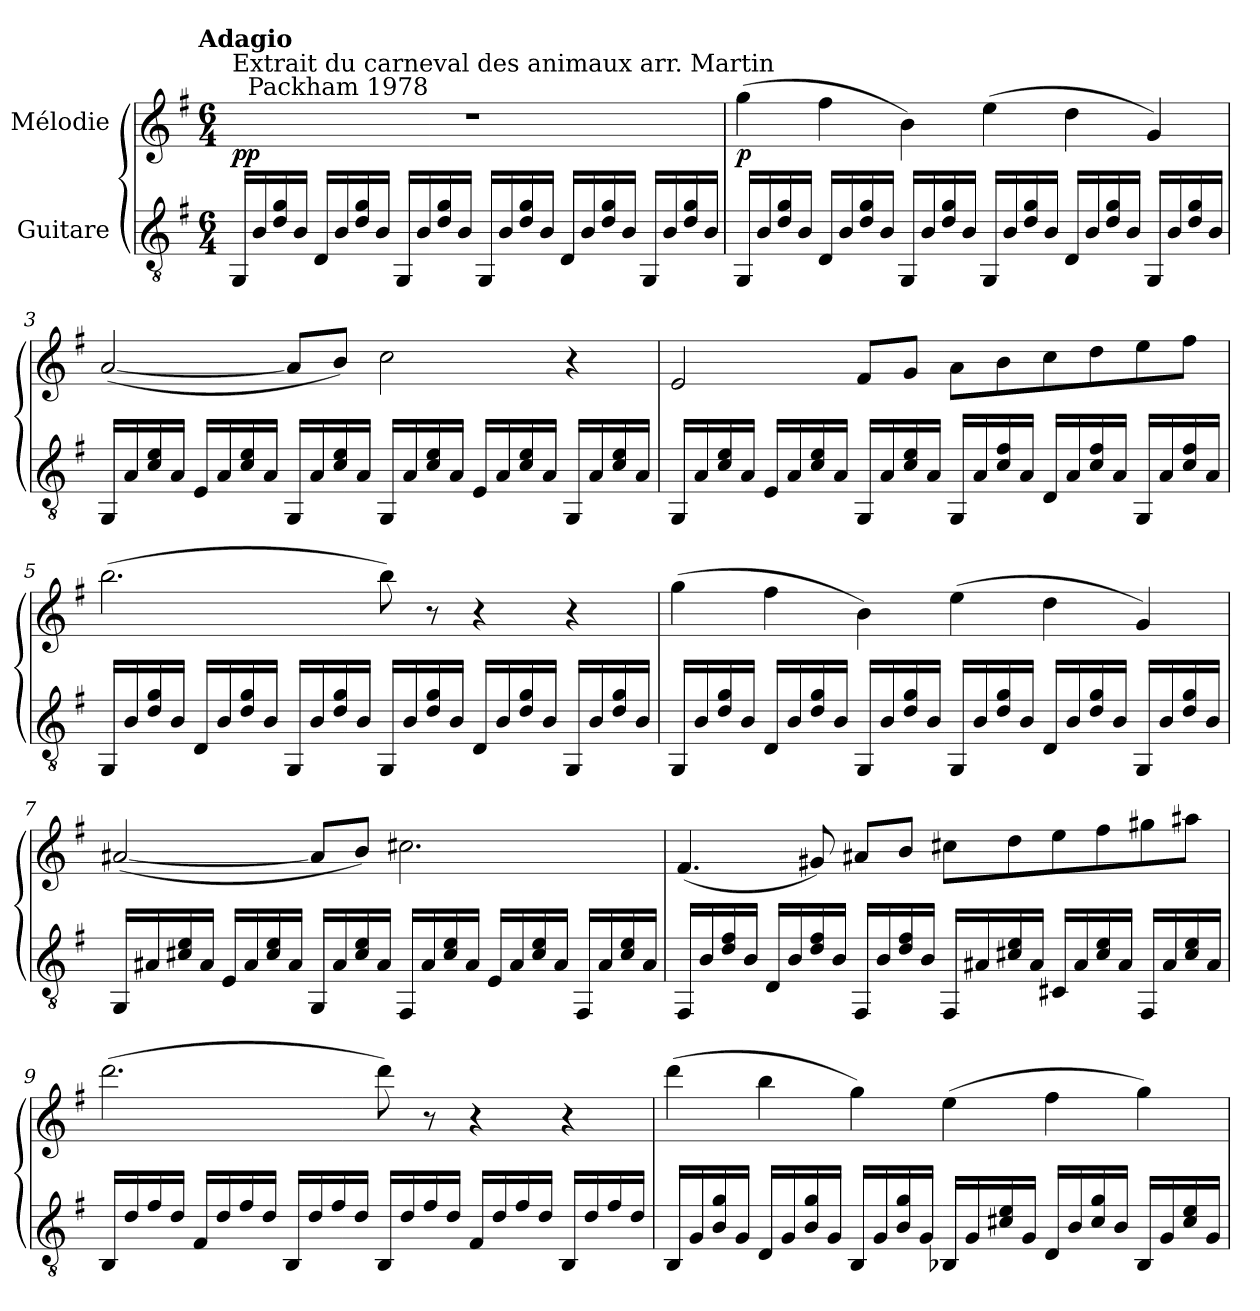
**kern	**kern	**dynam
*part2	*part1	*part1
*staff2	*staff1	*staff1
*I"Guitare	*I"Mélodie	*
*clefGv2	*clefG2	*
*k[f#]	*k[f#]	*
*G:	*G:	*
!!LO:TX:omd:t=Adagio
*M6/4	*M6/4	*
*MM56	*MM56	*
=1	=1	=1
!	!LO:TX:a:t=Extrait du carneval des animaux arr. Martin\n                Packham 1978	!
!	!LO:N:vis=1	!LO:DY:b
16GG/LL	1.r	pp
16B/	.	.
16d/ 16g/	.	.
16B/JJ	.	.
16D/LL	.	.
16B/	.	.
16d/ 16g/	.	.
16B/JJ	.	.
16GG/LL	.	.
16B/	.	.
16d/ 16g/	.	.
16B/JJ	.	.
16GG/LL	.	.
16B/	.	.
16d/ 16g/	.	.
16B/JJ	.	.
16D/LL	.	.
16B/	.	.
16d/ 16g/	.	.
16B/JJ	.	.
16GG/LL	.	.
16B/	.	.
16d/ 16g/	.	.
16B/JJ	.	.
=2	=2	=2
!	!	!LO:DY:b
16GG/LL	(>4gg	p
16B/	.	.
16d/ 16g/	.	.
16B/JJ	.	.
16D/LL	4ff#	.
16B/	.	.
16d/ 16g/	.	.
16B/JJ	.	.
16GG/LL	4b)	.
16B/	.	.
16d/ 16g/	.	.
16B/JJ	.	.
16GG/LL	(>4ee	.
16B/	.	.
16d/ 16g/	.	.
16B/JJ	.	.
16D/LL	4dd	.
16B/	.	.
16d/ 16g/	.	.
16B/JJ	.	.
16GG/LL	4g)	.
16B/	.	.
16d/ 16g/	.	.
16B/JJ	.	.
=3	=3	=3
16GG/LL	(<[2a	.
16A/	.	.
16c/ 16e/	.	.
16A/JJ	.	.
16E/LL	.	.
16A/	.	.
16c/ 16e/	.	.
16A/JJ	.	.
16GG/LL	8aL]	.
16A/	.	.
16c/ 16e/	8bJ)	.
16A/JJ	.	.
16GG/LL	2cc	.
16A/	.	.
16c/ 16e/	.	.
16A/JJ	.	.
16E/LL	.	.
16A/	.	.
16c/ 16e/	.	.
16A/JJ	.	.
16GG/LL	4r	.
16A/	.	.
16c/ 16e/	.	.
16A/JJ	.	.
!!LO:LB:g=z
=4	=4	=4
16GG/LL	2e	.
16A/	.	.
16c/ 16e/	.	.
16A/JJ	.	.
16E/LL	.	.
16A/	.	.
16c/ 16e/	.	.
16A/JJ	.	.
16GG/LL	8f#L	.
16A/	.	.
16c/ 16e/	8gJ	.
16A/JJ	.	.
16GG/LL	8aL	.
16A/	.	.
16c/ 16f#/	8b	.
16A/JJ	.	.
16D/LL	8cc	.
16A/	.	.
16c/ 16f#/	8dd	.
16A/JJ	.	.
16GG/LL	8ee	.
16A/	.	.
16c/ 16f#/	8ff#J	.
16A/JJ	.	.
=5	=5	=5
16GG/LL	(>2.bb	.
16B/	.	.
16d/ 16g/	.	.
16B/JJ	.	.
16D/LL	.	.
16B/	.	.
16d/ 16g/	.	.
16B/JJ	.	.
16GG/LL	.	.
16B/	.	.
16d/ 16g/	.	.
16B/JJ	.	.
16GG/LL	8bb)	.
16B/	.	.
16d/ 16g/	8r	.
16B/JJ	.	.
16D/LL	4r	.
16B/	.	.
16d/ 16g/	.	.
16B/JJ	.	.
16GG/LL	4r	.
16B/	.	.
16d/ 16g/	.	.
16B/JJ	.	.
=6	=6	=6
16GG/LL	(>4gg	.
16B/	.	.
16d/ 16g/	.	.
16B/JJ	.	.
16D/LL	4ff#	.
16B/	.	.
16d/ 16g/	.	.
16B/JJ	.	.
16GG/LL	4b)	.
16B/	.	.
16d/ 16g/	.	.
16B/JJ	.	.
16GG/LL	(>4ee	.
16B/	.	.
16d/ 16g/	.	.
16B/JJ	.	.
16D/LL	4dd	.
16B/	.	.
16d/ 16g/	.	.
16B/JJ	.	.
16GG/LL	4g)	.
16B/	.	.
16d/ 16g/	.	.
16B/JJ	.	.
!!LO:LB:g=z
=7	=7	=7
16GGLL	(<[2a#X	.
16A#X	.	.
16c#X 16e	.	.
16A#JJ	.	.
16ELL	.	.
16A#	.	.
16c# 16e	.	.
16A#JJ	.	.
16GGLL	8a#L]	.
16A#	.	.
16c# 16e	8bJ)	.
16A#JJ	.	.
16FF#LL	2.cc#X	.
16A#	.	.
16c# 16e	.	.
16A#JJ	.	.
16ELL	.	.
16A#	.	.
16c# 16e	.	.
16A#JJ	.	.
16FF#LL	.	.
16A#	.	.
16c# 16e	.	.
16A#JJ	.	.
=8	=8	=8
16FF#LL	(<4.f#	.
16B	.	.
16d 16f#	.	.
16BJJ	.	.
16DLL	.	.
16B	.	.
16d 16f#	8g#X)	.
16BJJ	.	.
16FF#LL	8a#XL	.
16B	.	.
16d 16f#	8bJ	.
16BJJ	.	.
16FF#LL	8cc#XL	.
16A#X	.	.
16c#X 16e	8dd	.
16A#JJ	.	.
16C#XLL	8ee	.
16A#	.	.
16c# 16e	8ff#	.
16A#JJ	.	.
16FF#LL	8gg#X	.
16A#	.	.
16c# 16e	8aa#XJ	.
16A#JJ	.	.
=9	=9	=9
16BB/LL	(>2.ddd	.
16d/	.	.
16f#/	.	.
16d/JJ	.	.
16F#/LL	.	.
16d/	.	.
16f#/	.	.
16d/JJ	.	.
16BB/LL	.	.
16d/	.	.
16f#/	.	.
16d/JJ	.	.
16BB/LL	8ddd)	.
16d/	.	.
16f#/	8r	.
16d/JJ	.	.
16F#/LL	4r	.
16d/	.	.
16f#/	.	.
16d/JJ	.	.
16BB/LL	4r	.
16d/	.	.
16f#/	.	.
16d/JJ	.	.
!!LO:LB:g=z
=10	=10	=10
16BB/LL	(>4ddd	.
16G/	.	.
16B/ 16g/	.	.
16G/JJ	.	.
16D/LL	4bb	.
16G/	.	.
16B/ 16g/	.	.
16G/JJ	.	.
16BB/LL	4gg)	.
16G/	.	.
16B/ 16g/	.	.
16G/JJ	.	.
16BB-X/LL	(>4ee	.
16G/	.	.
16c#X/ 16e/	.	.
16G/JJ	.	.
16D/LL	4ff#	.
16B/	.	.
16c#/ 16g/	.	.
16B/JJ	.	.
16BB-/LL	4gg)	.
16G/	.	.
16c#/ 16e/	.	.
16G/JJ	.	.
=	=	=
*-	*-	*-
